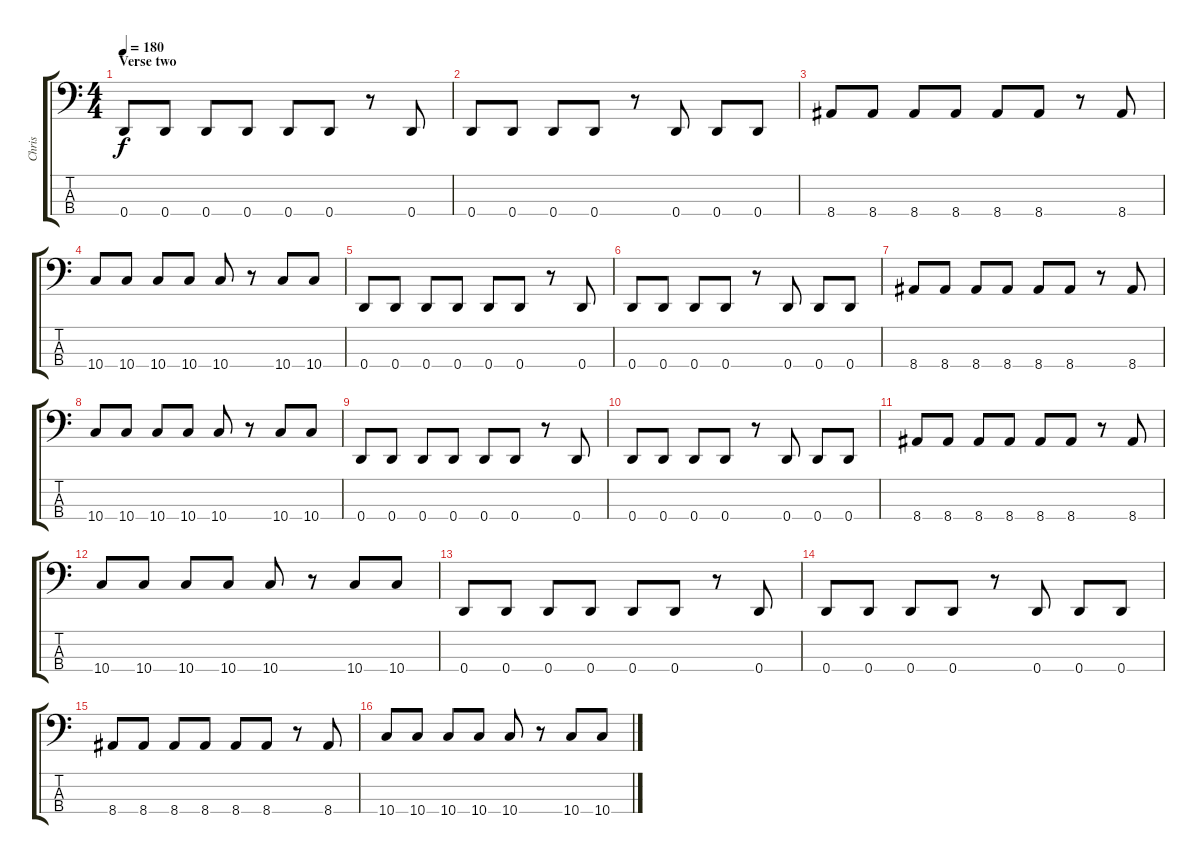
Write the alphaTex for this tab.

\track ("Chris" "Chris") {instrument electricbassfinger}
\staff {score tabs}
\tuning (G2 D2 A1 D1) {hide}
\ts (4 4)
\section ("" "Verse two")
\tempo 180
\clef f4
\ks c
0.4.8{dy f} 0.4.8 0.4.8 0.4.8 0.4.8 0.4.8 r.8 0.4.8 |
0.4.8 0.4.8 0.4.8 0.4.8 r.8 0.4.8 0.4.8 0.4.8 |
8.4.8 8.4.8 8.4.8 8.4.8 8.4.8 8.4.8 r.8 8.4.8 |
10.4.8 10.4.8 10.4.8 10.4.8 10.4.8 r.8 10.4.8 10.4.8 |
0.4.8 0.4.8 0.4.8 0.4.8 0.4.8 0.4.8 r.8 0.4.8 |
0.4.8 0.4.8 0.4.8 0.4.8 r.8 0.4.8 0.4.8 0.4.8 |
8.4.8 8.4.8 8.4.8 8.4.8 8.4.8 8.4.8 r.8 8.4.8 |
10.4.8 10.4.8 10.4.8 10.4.8 10.4.8 r.8 10.4.8 10.4.8 |
0.4.8 0.4.8 0.4.8 0.4.8 0.4.8 0.4.8 r.8 0.4.8 |
0.4.8 0.4.8 0.4.8 0.4.8 r.8 0.4.8 0.4.8 0.4.8 |
8.4.8 8.4.8 8.4.8 8.4.8 8.4.8 8.4.8 r.8 8.4.8 |
10.4.8 10.4.8 10.4.8 10.4.8 10.4.8 r.8 10.4.8 10.4.8 |
0.4.8 0.4.8 0.4.8 0.4.8 0.4.8 0.4.8 r.8 0.4.8 |
0.4.8 0.4.8 0.4.8 0.4.8 r.8 0.4.8 0.4.8 0.4.8 |
8.4.8 8.4.8 8.4.8 8.4.8 8.4.8 8.4.8 r.8 8.4.8 |
10.4.8 10.4.8 10.4.8 10.4.8 10.4.8 r.8 10.4.8 10.4.8
